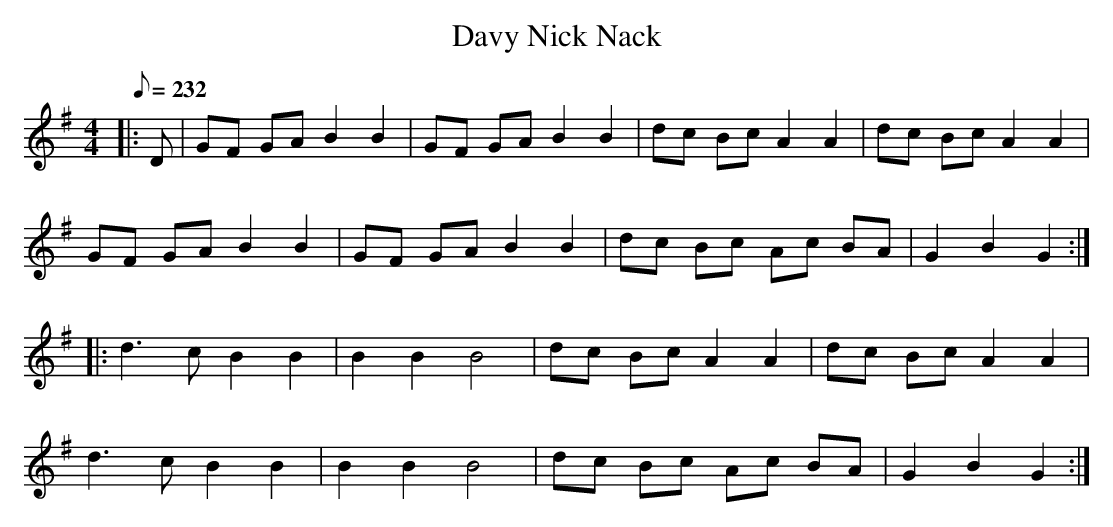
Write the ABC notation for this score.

X:1
T: Davy Nick Nack
M:4/4
Q: 232
K:G
M:4/4
L:1/8
|:D|GF GA B2 B2|GF GA B2 B2|dc Bc A2 A2|dc Bc A2 A2|
GF GA B2 B2|GF GA B2 B2|dc Bc Ac BA|G2 B2 G2:|
|:d3c B2 B2|B2 B2 B4|dc Bc A2 A2|dc Bc A2 A2|
d3c B2 B2|B2 B2 B4|dc Bc Ac BA|G2 B2 G2:|
